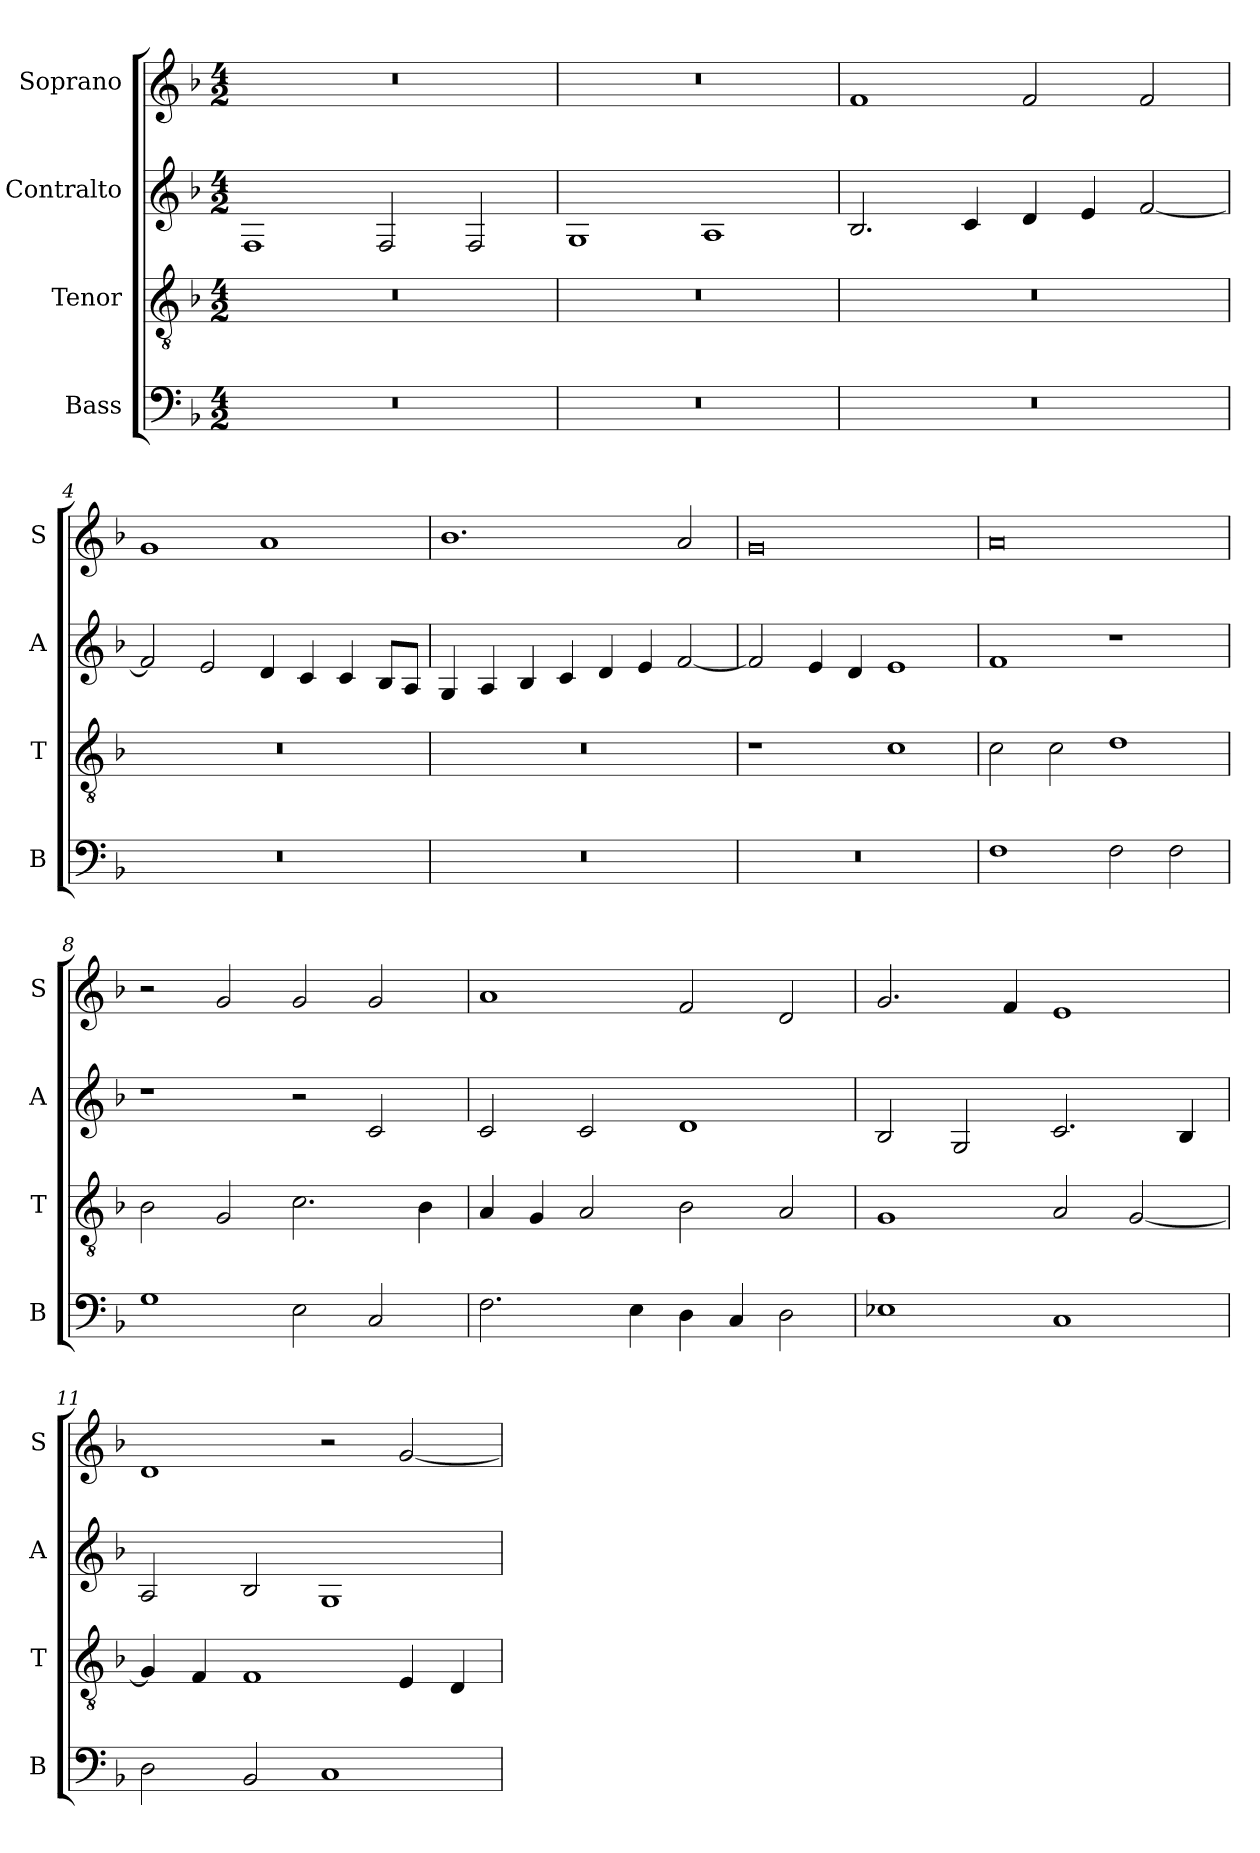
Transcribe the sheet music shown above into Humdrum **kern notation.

**kern	**kern	**kern	**kern
*part4	*part3	*part2	*part1
*staff4	*staff3	*staff2	*staff1
*I"Bass	*I"Tenor	*I"Contralto	*I"Soprano
*I'B	*I'T	*I'A	*I'S
*clefF4	*clefGv2	*clefG2	*clefG2
*k[b-]	*k[b-]	*k[b-]	*k[b-]
*F:ion	*F:ion	*F:ion	*F:ion
*M4/2	*M4/2	*M4/2	*M4/2
=1	=1	=1	=1
0r	0r	1F	0r
.	.	2F	.
.	.	2F	.
=2	=2	=2	=2
0r	0r	1G	0r
.	.	1A	.
=3	=3	=3	=3
0r	0r	2.B-	1f
.	.	4c	.
.	.	4d	2f
.	.	4e	.
.	.	[2f	2f
=4	=4	=4	=4
0r	0r	2f]	1g
.	.	2e	.
.	.	4d	1a
.	.	4c	.
.	.	4c	.
.	.	8B-/L	.
.	.	8A/J	.
=5	=5	=5	=5
0r	0r	4G	1.b-
.	.	4A	.
.	.	4B-	.
.	.	4c	.
.	.	4d	.
.	.	4e	.
.	.	[2f	2a
=6	=6	=6	=6
0r	1r	2f]	0g
.	.	4e	.
.	.	4d	.
.	1c	1e	.
=7	=7	=7	=7
1F	2c	1f	0a
.	2c	.	.
2F	1d	1r	.
2F	.	.	.
=8	=8	=8	=8
1G	2B-	1r	2r
.	2G	.	2g
2E	2.c	2r	2g
2C	.	2c	2g
.	4B-	.	.
=9	=9	=9	=9
2.F	4A	2c	1a
.	4G	.	.
.	2A	2c	.
4E	.	.	.
4D	2B-	1d	2f
4C	.	.	.
2D	2A	.	2d
=10	=10	=10	=10
1E-X	1G	2B-	2.g
.	.	2G	.
.	.	.	4f
1C	2A	2.c	1e
.	[2G	.	.
.	.	4B-	.
=11	=11	=11	=11
2D	4G]	2A	1d
.	4F	.	.
2BB-	1F	2B-	.
1C	.	1G	2r
.	4E	.	[2g
.	4D	.	.
=	=	=	=
*-	*-	*-	*-
